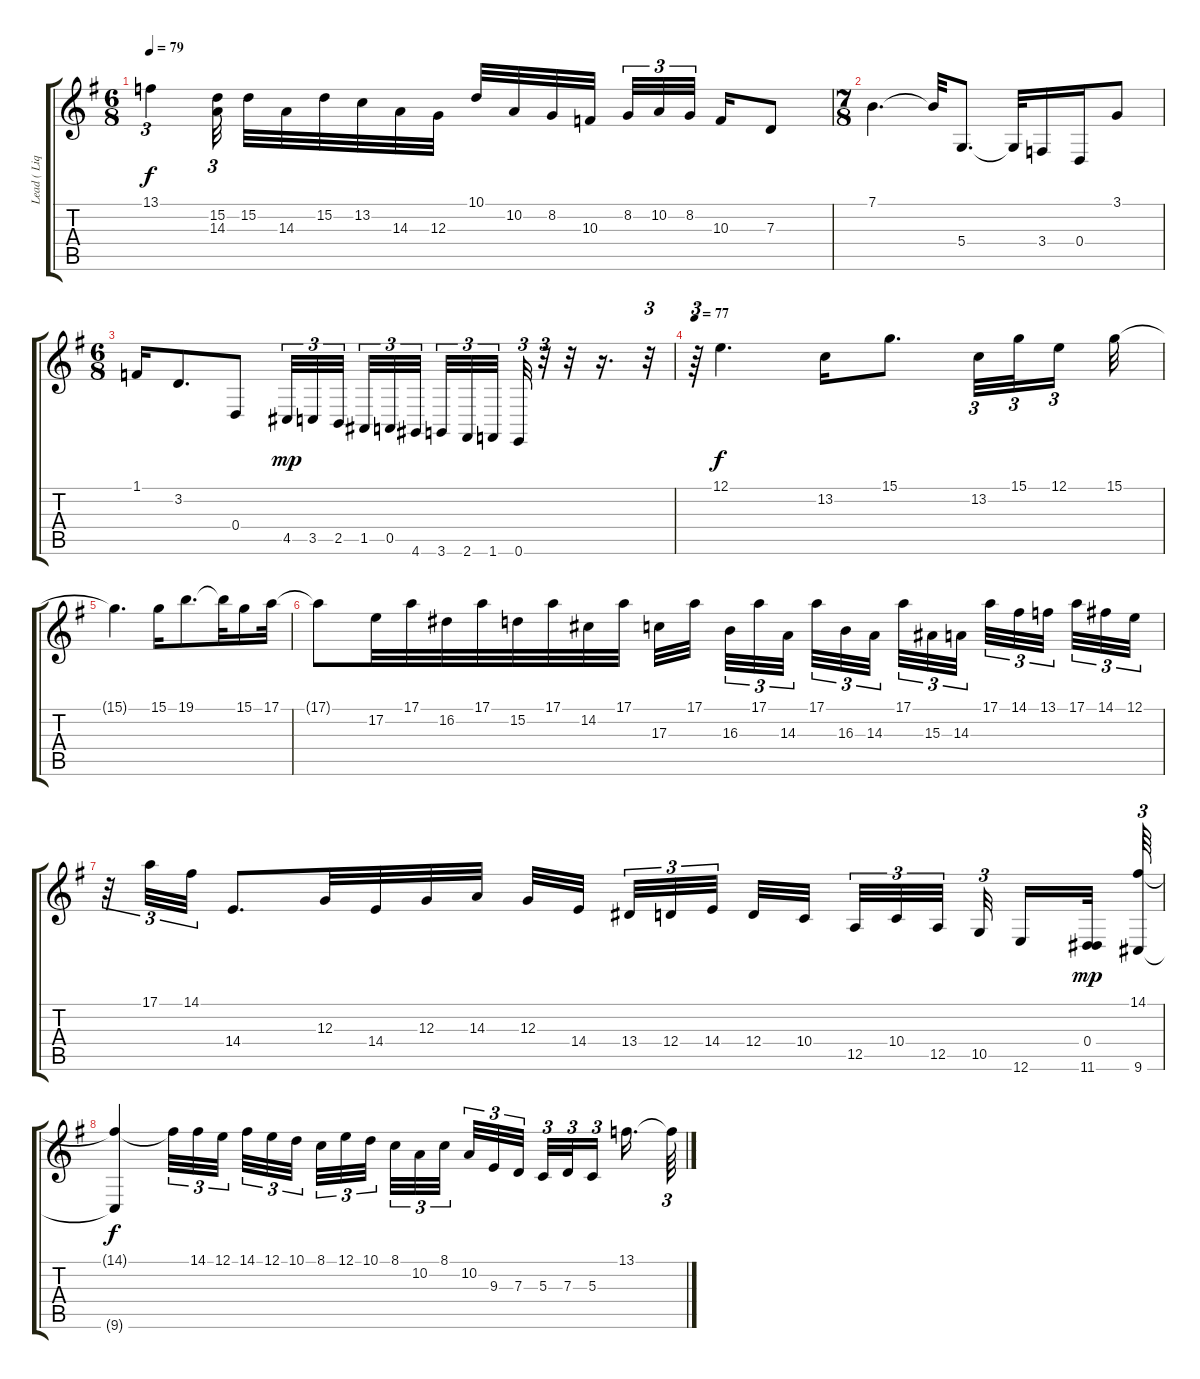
\track ("Lead ( Liquid T Lead )" "Lead ( Liq") {instrument lead1square}
\staff {score tabs}
\tuning (E4 B3 G3 D3 A2 E2) {hide}
\ts (6 8)
\tempo 79
\clef g2
\ks g
13.1{t}.4{tu (3 2) dy f} (15.2 14.3).32{tu (3 2) beam splitsecondary} 15.2.32 14.3.32 15.2.32 13.2.32 14.3.32 12.3.32 10.1.32 10.2.32 8.2.32 10.3.32{beam splitsecondary} 8.2.32{tu (3 2)} 10.2.32{tu (3 2)} 8.2.32{tu (3 2) beam splitsecondary} 10.3.16 7.3.8 |
\ts (7 8)
7.1.4{d} 7.1{t}.32 5.4.8{d} 5.4{t}.32 3.4.16 0.4.16 3.1.8{volume 6} |
\ts (6 8)
1.1.16{volume 12} 3.2.8{d} 0.4.8 4.5.32{tu (3 2) dy mp} 3.5.32{tu (3 2)} 2.5.32{tu (3 2) beam splitsecondary} 1.5.32{tu (3 2)} 0.5.32{tu (3 2)} 4.6.32{tu (3 2) beam splitsecondary} 3.6.32{tu (3 2)} 2.6.32{tu (3 2)} 1.6.32{tu (3 2) beam splitsecondary} 0.6.32{tu (3 2)} r.32{tu (3 2)} r.32 r.16{d} r.32{tu (3 2)} |
\tempo 77
r.64{tu (3 2)} 12.1.4{d dy f} 13.2.16{volume 12} 15.1.8{d} 13.2.32{tu (3 2)} 15.1.32{tu (3 2)} 12.1.16{tu (3 2) beam splitsecondary} 15.1.32 |
15.1{t}.4{d} 15.1.16 19.1.8{d} 19.1{t}.32 15.1.16 17.1.32 |
17.1{t}.8 17.2.32 17.1.32 16.2.32 17.1.32 15.2.32 17.1.32 14.2.32 17.1.32 17.3.32 17.1.32{beam splitsecondary} 16.3.32{tu (3 2)} 17.1.32{tu (3 2)} 14.3.32{tu (3 2) beam splitsecondary} 17.1.32{tu (3 2)} 16.3.32{tu (3 2)} 14.3.32{tu (3 2) beam splitsecondary} 17.1.32{tu (3 2)} 15.3.32{tu (3 2)} 14.3.32{tu (3 2) beam splitsecondary} 17.1.32{tu (3 2)} 14.1.32{tu (3 2)} 13.1.32{tu (3 2) beam splitsecondary} 17.1.32{tu (3 2)} 14.1.32{tu (3 2)} 12.1.32{tu (3 2)} |
r.32{tu (3 2)} 17.1.32{tu (3 2)} 14.1.32{tu (3 2)} 14.4.8{d} 12.3.32 14.4.32 12.3.32 14.3.32 12.3.32 14.4.32{beam splitsecondary} 13.4.32{tu (3 2)} 12.4.32{tu (3 2)} 14.4.32{tu (3 2) beam splitsecondary} 12.4.32 10.4.32{beam splitsecondary} 12.5.32{tu (3 2)} 10.4.32{tu (3 2)} 12.5.32{tu (3 2) beam splitsecondary} 10.5.32{tu (3 2) beam splitsecondary} 12.6.16 (0.4 11.6).32{dy mp} (14.1 9.6).64{tu (3 2)} |
(14.1{t} 9.6{t}).4{dy f} 14.1{t}.32{tu (3 2)} 14.1.32{tu (3 2)} 12.1.32{tu (3 2) beam splitsecondary} 14.1.32{tu (3 2)} 12.1.32{tu (3 2)} 10.1.32{tu (3 2)} 8.1.32{tu (3 2)} 12.1.32{tu (3 2)} 10.1.32{tu (3 2) beam splitsecondary} 8.1.32{tu (3 2)} 10.2.32{tu (3 2)} 8.1.32{tu (3 2) beam splitsecondary} 10.2.32{tu (3 2)} 9.3.32{tu (3 2)} 7.3.32{tu (3 2) beam splitsecondary} 5.3.32{tu (3 2)} 7.3.32{tu (3 2)} 5.3.16{tu (3 2) beam splitsecondary} 13.1.16{d} 13.1{t}.64{tu (3 2)}
